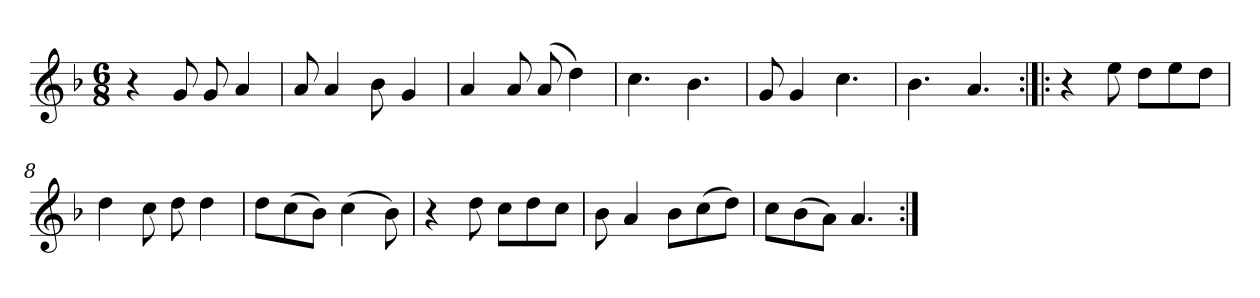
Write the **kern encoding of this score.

**kern
*part1
*staff1
*clefG2
*k[b-]
*F:
*M6/8
*MM180
=1
4r
8g/
8g/
4a/
=2
8a/
4a/
8b-\
4g/
=3
4a/
8a/
(8a/
4dd\)
=4
4.cc\
4.b-\
!!LO:LB:g=z
=5
8g>/
4g/
4.cc\
=6
4.b-\
4.a/
=7:|!|:
4r
8ee\
8dd\L
8ee\
8dd\J
=8
4dd\
8cc\
8dd\
4dd\
!!LO:LB:g=z
=9
8dd<\L
(8cc\
8b-\J)
(4cc\
8b-\)
=10
4r
8dd\
8cc\L
8dd\
8cc\J
=11
8b-\
4a/
8b-\L
(8cc\
8dd\J)
=12
8cc\L
(8b-\
8a\J)
4.a/
=:|!
*-
